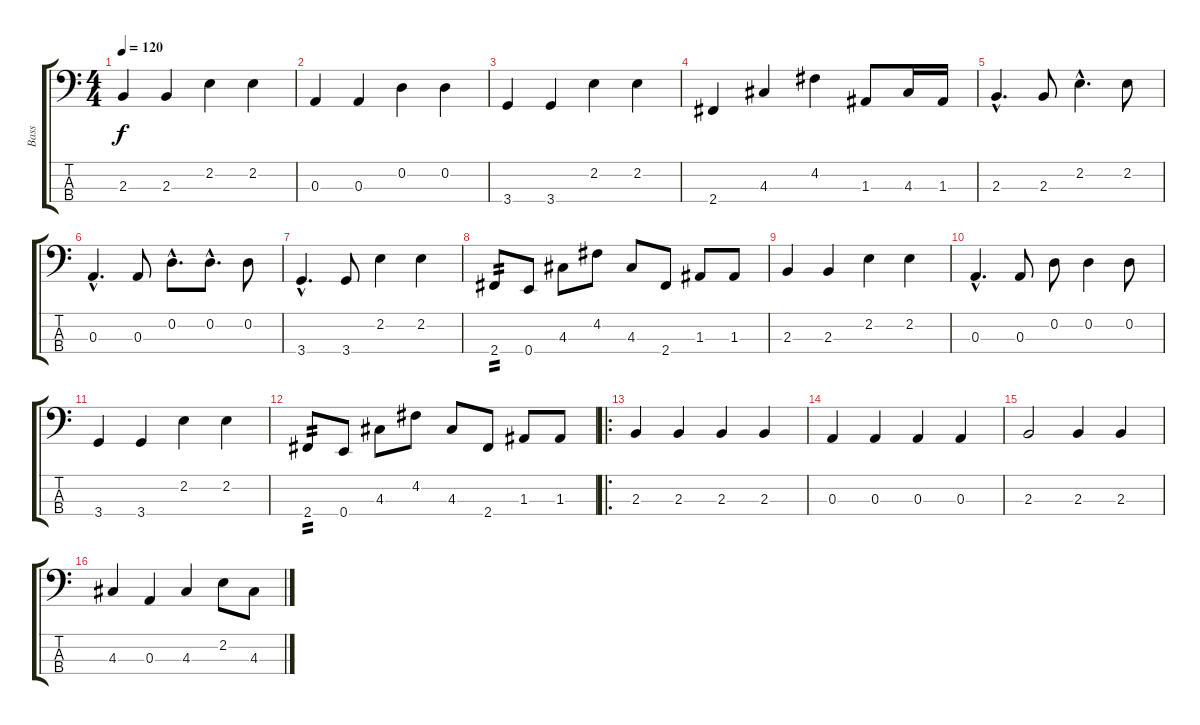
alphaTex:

\track ("Bass" "Bass") {instrument fretlessbass}
\staff {score tabs}
\tuning (G2 D2 A1 E1) {hide}
\ts (4 4)
\tempo 120
\clef f4
\ks c
2.3.4{dy f} 2.3.4 2.2.4 2.2.4 |
0.3.4 0.3.4 0.2.4 0.2.4 |
3.4.4 3.4.4 2.2.4 2.2.4 |
2.4.4 4.3.4 4.2.4 1.3.8 4.3.16 1.3.16 |
2.3{hac}.4{d} 2.3.8 2.2{hac}.4{d} 2.2.8 |
0.3{hac}.4{d} 0.3.8 0.2{hac}.8{d} 0.2{hac}.8{d} 0.2.8 |
3.4{hac}.4{d} 3.4.8 2.2.4 2.2.4 |
2.4.8{tp 2} 0.4.8 4.3.8 4.2.8 4.3.8 2.4.8 1.3.8 1.3.8 |
2.3.4 2.3.4 2.2.4 2.2.4 |
0.3{hac}.4{d} 0.3.8 0.2.8 0.2.4 0.2.8 |
3.4.4 3.4.4 2.2.4 2.2.4 |
2.4.8{tp 2} 0.4.8 4.3.8 4.2.8 4.3.8 2.4.8 1.3.8 1.3.8 |
\ro
2.3.4 2.3.4 2.3.4 2.3.4 |
0.3.4 0.3.4 0.3.4 0.3.4 |
2.3.2{volume 15} 2.3.4{volume 15} 2.3.4{volume 15} |
4.3.4 0.3.4 4.3.4 2.2.8 4.3.8
